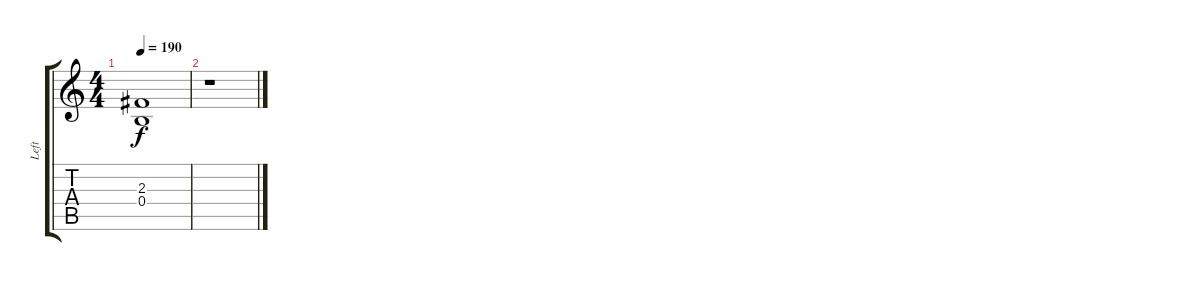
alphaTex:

\track ("Left" "Left") {instrument distortionguitar}
\staff {score tabs}
\tuning (Db4 Ab3 E3 B2 Gb2 Db2) {hide}
\ts (4 4)
\tempo 190
\clef g2
\ks c
(2.3{t} 0.4{t}).1{dy f} |
r.1
